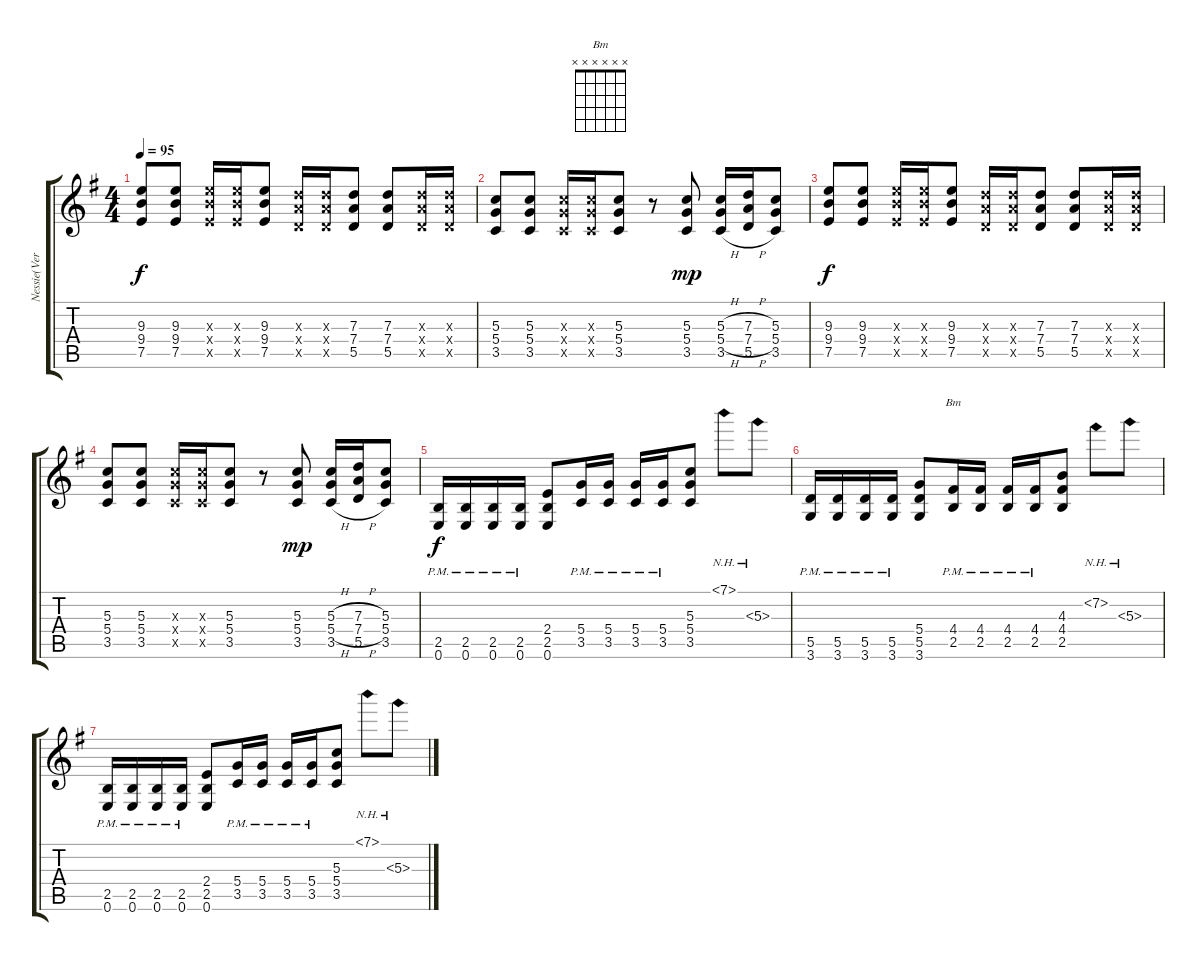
\track ("Nessie(Verzerrt) Lead" "Nessie(Ver") {instrument distortionguitar}
\staff {score tabs}
\tuning (E4 B3 G3 D3 A2 E2) {hide}
\chord ("Bm" x x x x x x)
\ts (4 4)
\tempo 95
\clef g2
\ks g
(9.3 9.4 7.5).8{dy f} (9.3 9.4 7.5).8 (9.3{x} 9.4{x} 7.5{x}).16 (9.3{x} 9.4{x} 7.5{x}).16 (9.3 9.4 7.5).8 (7.3{x} 7.4{x} 5.5{x}).16 (7.3{x} 7.4{x} 5.5{x}).16 (7.3 7.4 5.5).8 (7.3 7.4 5.5).8 (7.3{x} 7.4{x} 5.5{x}).16 (7.3{x} 7.4{x} 5.5{x}).16 |
(5.3 5.4 3.5).8 (5.3 5.4 3.5).8 (5.3{x} 5.4{x} 3.5{x}).16 (5.3{x} 5.4{x} 3.5{x}).16 (5.3 5.4 3.5).8 r.8 (5.3 5.4 3.5).8{dy mp} (5.3{h} 5.4{h} 3.5{h}).16 (7.3{h} 7.4{h} 5.5{h}).16 (5.3 5.4 3.5).8 |
(9.3 9.4 7.5).8{dy f} (9.3 9.4 7.5).8 (9.3{x} 9.4{x} 7.5{x}).16 (9.3{x} 9.4{x} 7.5{x}).16 (9.3 9.4 7.5).8 (7.3{x} 7.4{x} 5.5{x}).16 (7.3{x} 7.4{x} 5.5{x}).16 (7.3 7.4 5.5).8 (7.3 7.4 5.5).8 (7.3{x} 7.4{x} 5.5{x}).16 (7.3{x} 7.4{x} 5.5{x}).16 |
(5.3 5.4 3.5).8 (5.3 5.4 3.5).8 (5.3{x} 5.4{x} 3.5{x}).16 (5.3{x} 5.4{x} 3.5{x}).16 (5.3 5.4 3.5).8 r.8 (5.3 5.4 3.5).8{dy mp} (5.3{h} 5.4{h} 3.5{h}).16 (7.3{h} 7.4{h} 5.5{h}).16 (5.3 5.4 3.5).8 |
(2.5{pm} 0.6{pm}).16{dy f} (2.5{pm} 0.6{pm}).16 (2.5{pm} 0.6{pm}).16 (2.5{pm} 0.6{pm}).16 (2.4 2.5 0.6).8 (5.4{pm} 3.5{pm}).16 (5.4{pm} 3.5{pm}).16 (5.4{pm} 3.5{pm}).16 (5.4{pm} 3.5{pm}).16 (5.3 5.4 3.5).8 7.1{nh}.8 5.3{nh}.8 |
(5.5{pm} 3.6{pm}).16 (5.5{pm} 3.6{pm}).16 (5.5{pm} 3.6{pm}).16 (5.5{pm} 3.6{pm}).16 (5.4 5.5 3.6).8 (4.4{pm} 2.5{pm}).16{ch "Bm"} (4.4{pm} 2.5{pm}).16 (4.4{pm} 2.5{pm}).16 (4.4{pm} 2.5{pm}).16 (4.3 4.4 2.5).8 7.2{nh}.8 5.3{nh}.8 |
(2.5{pm} 0.6{pm}).16 (2.5{pm} 0.6{pm}).16 (2.5{pm} 0.6{pm}).16 (2.5{pm} 0.6{pm}).16 (2.4 2.5 0.6).8 (5.4{pm} 3.5{pm}).16 (5.4{pm} 3.5{pm}).16 (5.4{pm} 3.5{pm}).16 (5.4{pm} 3.5{pm}).16 (5.3 5.4 3.5).8 7.1{nh}.8 5.3{nh}.8
